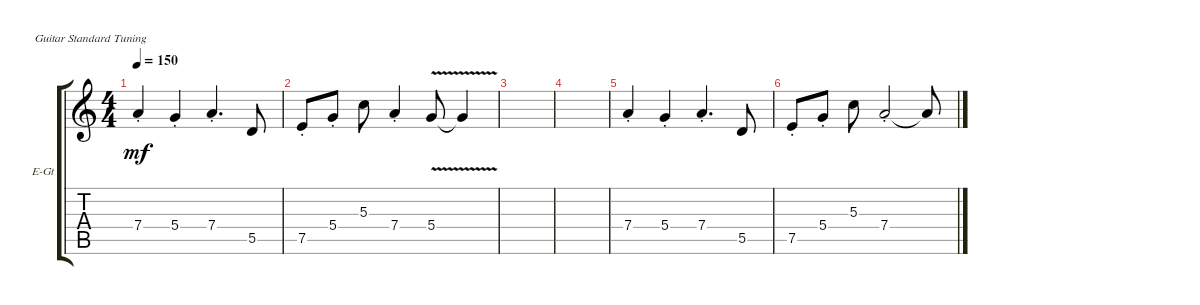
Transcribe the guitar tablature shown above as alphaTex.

\defaultSystemsLayout 4
\bracketExtendMode groupsimilarinstruments
\firstSystemTrackNameOrientation horizontal
\otherSystemsTrackNameOrientation horizontal
\track ("Clear" "E-Gt") {instrument electricguitarclean}
\staff {score tabs}
\tuning (E4 B3 G3 D3 A2 E2)
\ts (4 4)
\tempo 150
\clef g2
\scale
0.333333
\ks c
7.4{st}.4{dy mf} 5.4{st}.4 7.4{st}.4{d} 5.5.8 |
\scale
0.333333 7.5{st}.8 5.4{st}.8 5.3.8 7.4{st}.4 5.4{v}.8 5.4{v t}.4 |
\scale
0.333333 |
\scale
0.333333 |
\scale
0.333333 7.4{st}.4 5.4{st}.4 7.4{st}.4{d} 5.5.8 |
7.5{st}.8 5.4{st}.8 5.3.8 7.4{st}.2 7.4{t}.8
